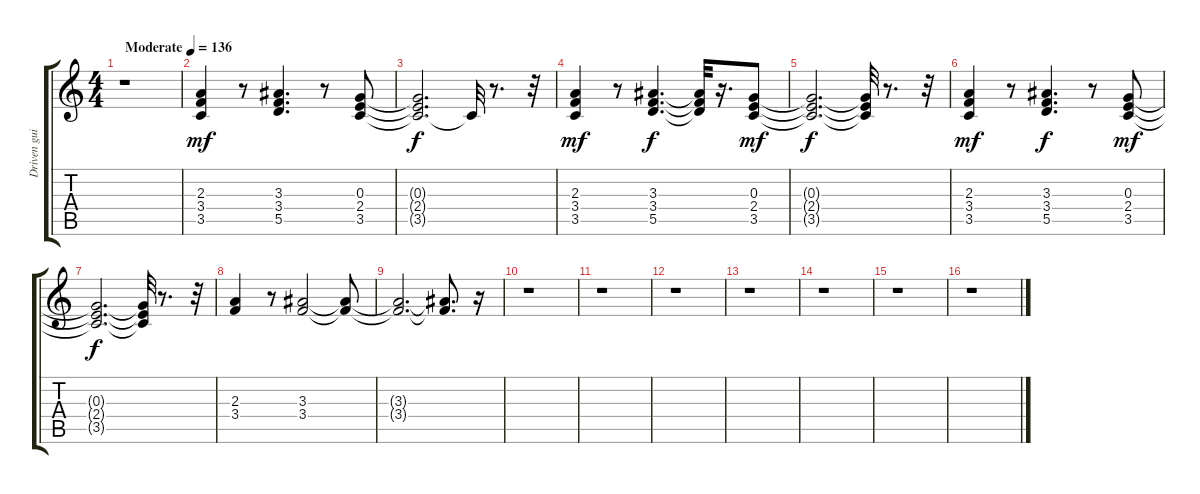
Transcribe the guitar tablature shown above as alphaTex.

\track ("Driven guitar" "Driven gui") {instrument overdrivenguitar}
\staff {score tabs}
\tuning (E4 B3 G3 D3 A2 E2) {hide}
\ts (4 4)
\tempo (136 "Moderate")
\clef g2
\ks c
r.1{dy mf instrument overdrivenguitar} |
(2.3 3.4 3.5).4 r.8 (3.3 3.4 5.5).4{d} r.8 (0.3 2.4 3.5).8 |
(0.3{t} 2.4{t} 3.5{t}).2{d dy f} 3.5{t}.32 r.8{d} r.32 |
(2.3 3.4 3.5).4{dy mf} r.8 (3.3 3.4 5.5).4{d dy f} (3.3{t} 3.4{t} 5.5{t}).32 r.16{d} (0.3 2.4 3.5).8{dy mf} |
(0.3{t} 2.4{t} 3.5{t}).2{d dy f} (0.3{t} 2.4{t} 3.5{t}).32 r.8{d} r.32 |
(2.3 3.4 3.5).4{dy mf} r.8 (3.3 3.4 5.5).4{d dy f} r.8 (0.3 2.4 3.5).8{dy mf} |
(0.3{t} 2.4{t} 3.5{t}).2{d dy f} (0.3{t} 2.4{t} 3.5{t}).32 r.8{d} r.32 |
(2.3 3.4).4 r.8 (3.3 3.4).2 (3.3{t} 3.4{t}).8 |
(3.3{t} 3.4{t}).2{d} (3.3{t} 3.4{t}).8{d} r.16 |
r.1 |
r.1 |
r.1 |
r.1 |
r.1 |
r.1 |
r.1
